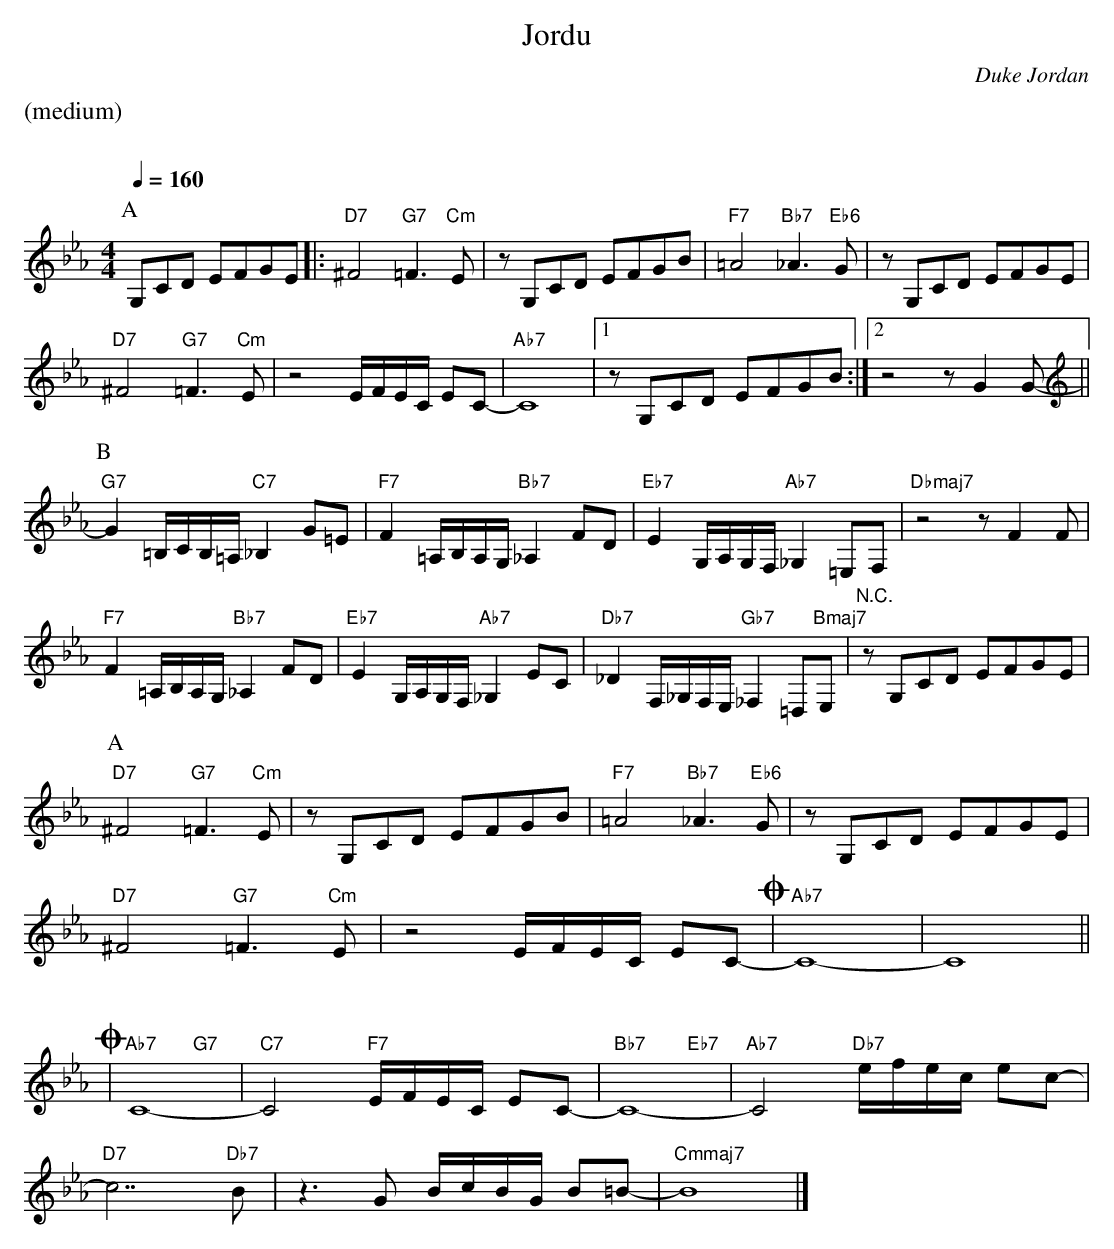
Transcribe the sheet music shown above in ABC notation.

X:1
T:Jordu
M:4/4
L:1/8
C:Duke Jordan
Q:1/4=160
K:Cm
%%text (medium)
%%vskip 20
P:A
G,CD EFGE |: "D7"^F4 "G7"=F3 "Cm"E | zG,CD EFGB | "F7"=A4 "Bb7"_A3 "Eb6"G | zG,CD EFGE |
"D7"^F4 "G7"=F3 "Cm"E | z4 E/F/E/C/ EC- | "Ab7"C8 |[1 zG,CD EFGB :|[2 z4 zG2G-||
P:B
V:1 clef=treble
"G7"G2 =B,/C/B,/=A,/ "C7"_B,2G=E |"F7"F2 =A,/B,/A,/G,/ "Bb7"_A,2FD |\
"Eb7"E2 G,/A,/G,/F,/ "Ab7"_G,2=E,F, | "Dbmaj7"z4 zF2F|
"F7"F2 =A,/B,/A,/G,/ "Bb7"_A,2FD |"Eb7"E2 G,/A,/G,/F,/ "Ab7"_G,2EC |\
"Db7"_D2 F,/_G,/F,/E,/ "Gb7"_F,2=D,"Bmaj7"E,| "N.C."zG,CD EFGE|
P:A
"D7"^F4 "G7"=F3 "Cm"E | zG,CD EFGB | "F7"=A4 "Bb7"_A3 "Eb6"G | zG,CD EFGE |
"D7"^F4 "G7"=F3 "Cm"E | z4 E/F/E/C/ EC- !coda!| "Ab7"C8-| C8 ||
%%vskip 20
!coda!|"Ab7       G7"C8-|"C7"C4 "F7"E/F/E/C/ EC-|\
"Bb7        Eb7"C8-|"Ab7"C4 "Db7"e/f/e/c/ ec-|
"D7"c7"Db7"B|z3G B/c/B/G/ B=B-| "Cmmaj7"B8 |]
